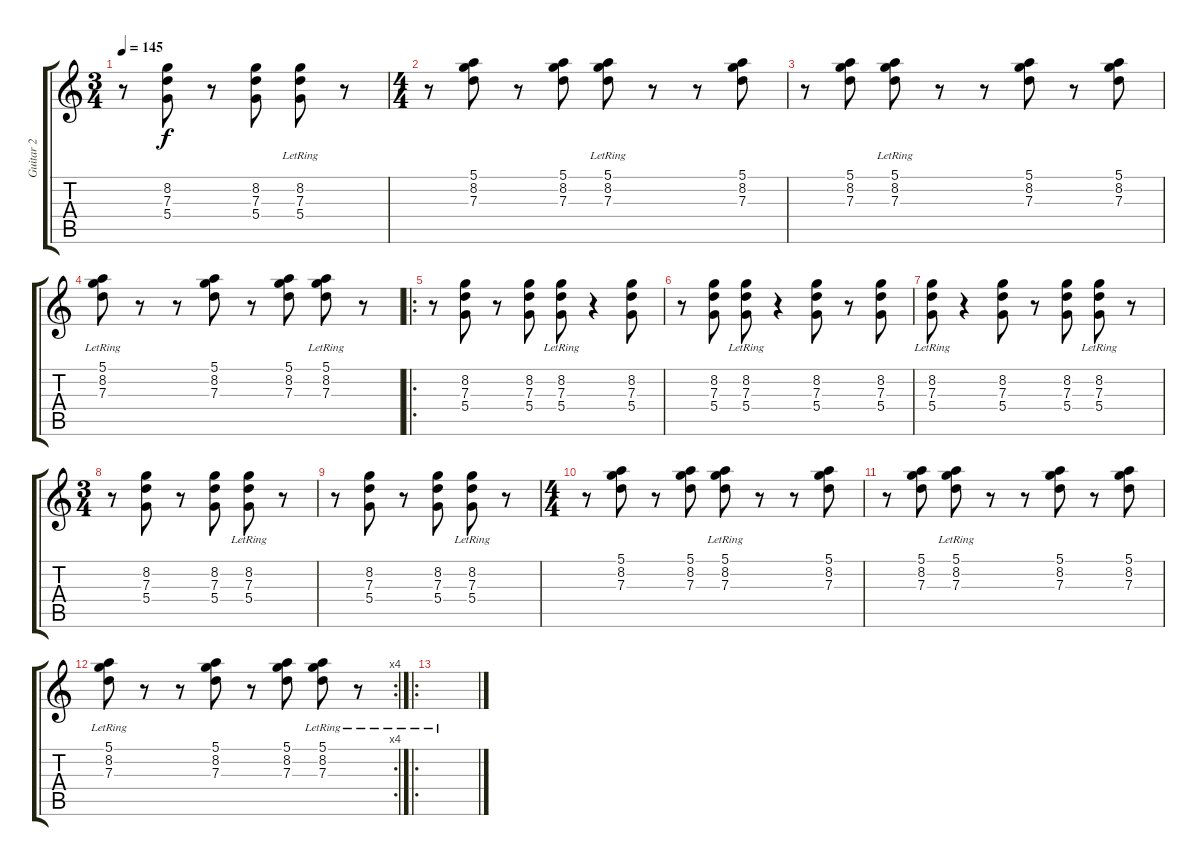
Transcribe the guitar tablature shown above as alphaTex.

\track ("Guitar 2" "Guitar 2") {instrument electricguitarclean}
\staff {score tabs}
\tuning (E4 B3 G3 D3 A2 D2) {hide}
\ts (3 4)
\tempo 145
\clef g2
\ks c
r.8{dy f} (8.2 7.3 5.4).8 r.8 (8.2 7.3 5.4).8 (8.2{lr} 7.3{lr} 5.4{lr}).8 r.8 |
\ts (4 4)
r.8 (5.1 8.2 7.3).8 r.8 (5.1 8.2 7.3).8 (5.1{lr} 8.2{lr} 7.3{lr}).8 r.8 r.8 (5.1 8.2 7.3).8 |
r.8 (5.1 8.2 7.3).8 (5.1{lr} 8.2{lr} 7.3{lr}).8 r.8 r.8 (5.1 8.2 7.3).8 r.8 (5.1 8.2 7.3).8 |
(5.1{lr} 8.2{lr} 7.3{lr}).8 r.8 r.8 (5.1 8.2 7.3).8 r.8 (5.1 8.2 7.3).8 (5.1{lr} 8.2{lr} 7.3{lr}).8 r.8 |
\ro
r.8 (8.2 7.3 5.4).8 r.8 (8.2 7.3 5.4).8 (8.2{lr} 7.3{lr} 5.4{lr}).8 r.4 (8.2 7.3 5.4).8 |
r.8 (8.2 7.3 5.4).8 (8.2{lr} 7.3{lr} 5.4{lr}).8 r.4 (8.2 7.3 5.4).8 r.8 (8.2 7.3 5.4).8 |
(8.2{lr} 7.3{lr} 5.4{lr}).8 r.4 (8.2 7.3 5.4).8 r.8 (8.2 7.3 5.4).8 (8.2{lr} 7.3{lr} 5.4{lr}).8 r.8 |
\ts (3 4)
r.8 (8.2 7.3 5.4).8 r.8 (8.2 7.3 5.4).8 (8.2{lr} 7.3{lr} 5.4{lr}).8 r.8 |
r.8 (8.2 7.3 5.4).8 r.8 (8.2 7.3 5.4).8 (8.2{lr} 7.3{lr} 5.4{lr}).8 r.8 |
\ts (4 4)
r.8 (5.1 8.2 7.3).8 r.8 (5.1 8.2 7.3).8 (5.1{lr} 8.2{lr} 7.3{lr}).8 r.8 r.8 (5.1 8.2 7.3).8 |
r.8 (5.1 8.2 7.3).8 (5.1{lr} 8.2{lr} 7.3{lr}).8 r.8 r.8 (5.1 8.2 7.3).8 r.8 (5.1 8.2 7.3).8 |
\rc 4
(5.1{lr} 8.2{lr} 7.3{lr}).8 r.8 r.8 (5.1 8.2 7.3).8 r.8 (5.1 8.2 7.3).8 (5.1{lr} 8.2{lr} 7.3{lr}).8 r.8 |
\ro
